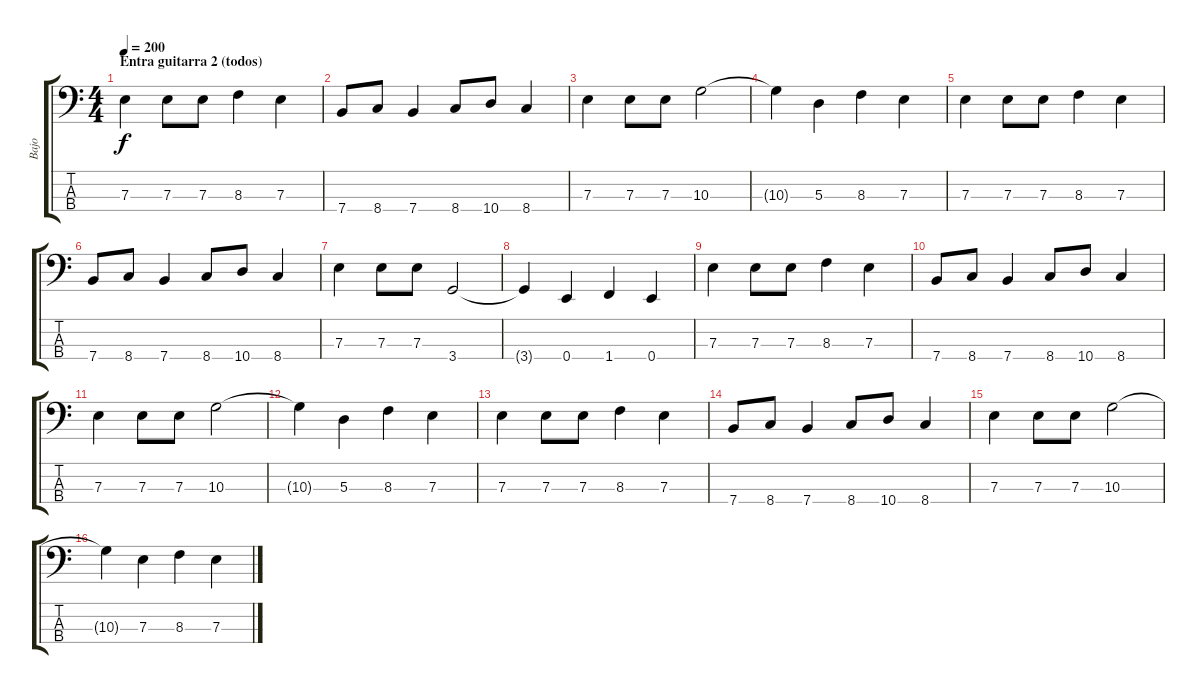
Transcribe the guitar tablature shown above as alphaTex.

\track ("Bajo" "Bajo") {instrument electricbassfinger}
\staff {score tabs}
\tuning (G2 D2 A1 E1) {hide}
\ts (4 4)
\section ("" "Entra guitarra 2 (todos)")
\tempo 200
\clef f4
\ks c
7.3.4{dy f} 7.3.8 7.3.8 8.3.4 7.3.4 |
7.4.8 8.4.8 7.4.4 8.4.8 10.4.8 8.4.4 |
7.3.4 7.3.8 7.3.8 10.3.2 |
10.3{t}.4 5.3.4 8.3.4 7.3.4 |
7.3.4 7.3.8 7.3.8 8.3.4 7.3.4 |
7.4.8 8.4.8 7.4.4 8.4.8 10.4.8 8.4.4 |
7.3.4 7.3.8 7.3.8 3.4.2 |
3.4{t}.4 0.4.4 1.4.4 0.4.4 |
7.3.4 7.3.8 7.3.8 8.3.4 7.3.4 |
7.4.8 8.4.8 7.4.4 8.4.8 10.4.8 8.4.4 |
7.3.4 7.3.8 7.3.8 10.3.2 |
10.3{t}.4 5.3.4 8.3.4 7.3.4 |
7.3.4 7.3.8 7.3.8 8.3.4 7.3.4 |
7.4.8 8.4.8 7.4.4 8.4.8 10.4.8 8.4.4 |
7.3.4 7.3.8 7.3.8 10.3.2 |
10.3{t}.4 7.3.4 8.3.4 7.3.4
